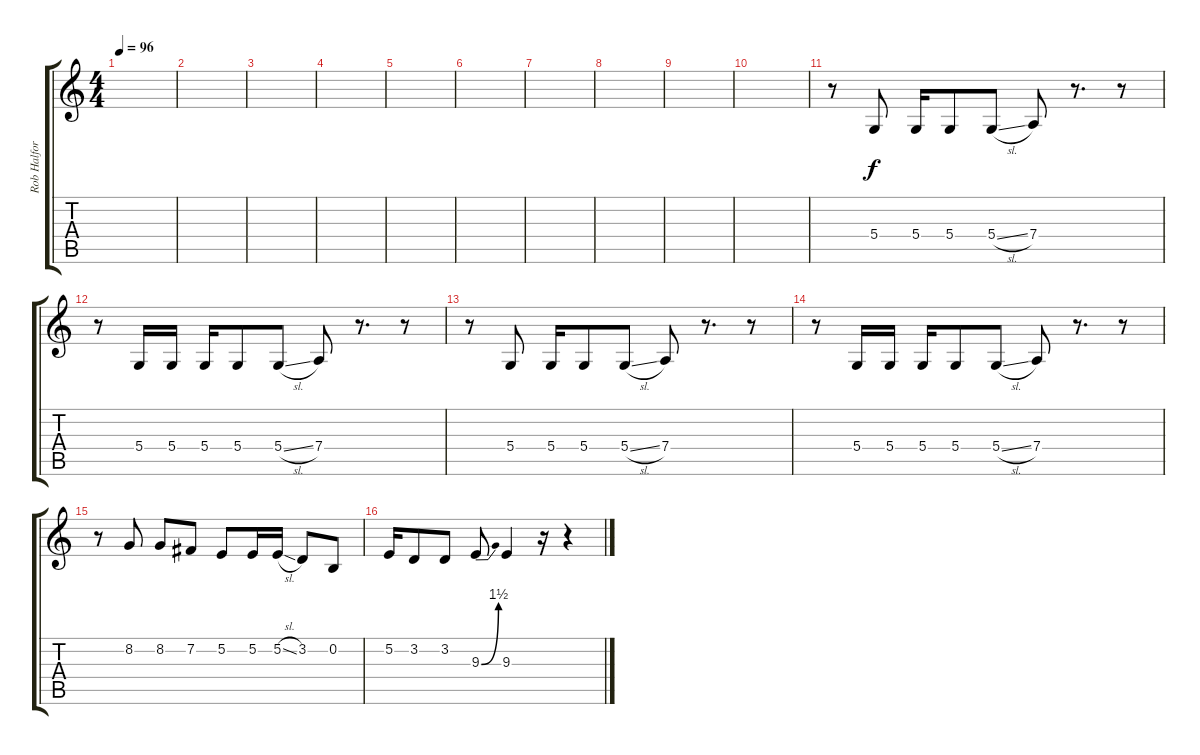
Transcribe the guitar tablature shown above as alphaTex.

\track ("Rob Halford" "Rob Halfor") {instrument violin}
\staff {score tabs}
\tuning (E4 B3 G3 D3 A2 E2) {hide}
\ts (4 4)
\tempo 96
\clef g2
\ks c
|
|
|
|
|
|
|
|
|
|
r.8{volume 14 balance 15} 5.4.8 5.4.16 5.4.8 5.4{sl}.8 7.4.8 r.8{d} r.8 |
r.8 5.4.16 5.4.16 5.4.16 5.4.8 5.4{sl}.8 7.4.8 r.8{d} r.8 |
r.8 5.4.8 5.4.16 5.4.8 5.4{sl}.8 7.4.8 r.8{d} r.8 |
r.8 5.4.16 5.4.16 5.4.16 5.4.8 5.4{sl}.8 7.4.8 r.8{d} r.8 |
r.8{volume 15 balance 8} 8.2.8 8.2.8 7.2.8 5.2.8 5.2.16 5.2{sl}.16 3.2.8 0.2.8 |
5.2.16 3.2.8 3.2.8 9.3{be (bend 0 0 60 6)}.8 9.3.4 r.16 r.4
